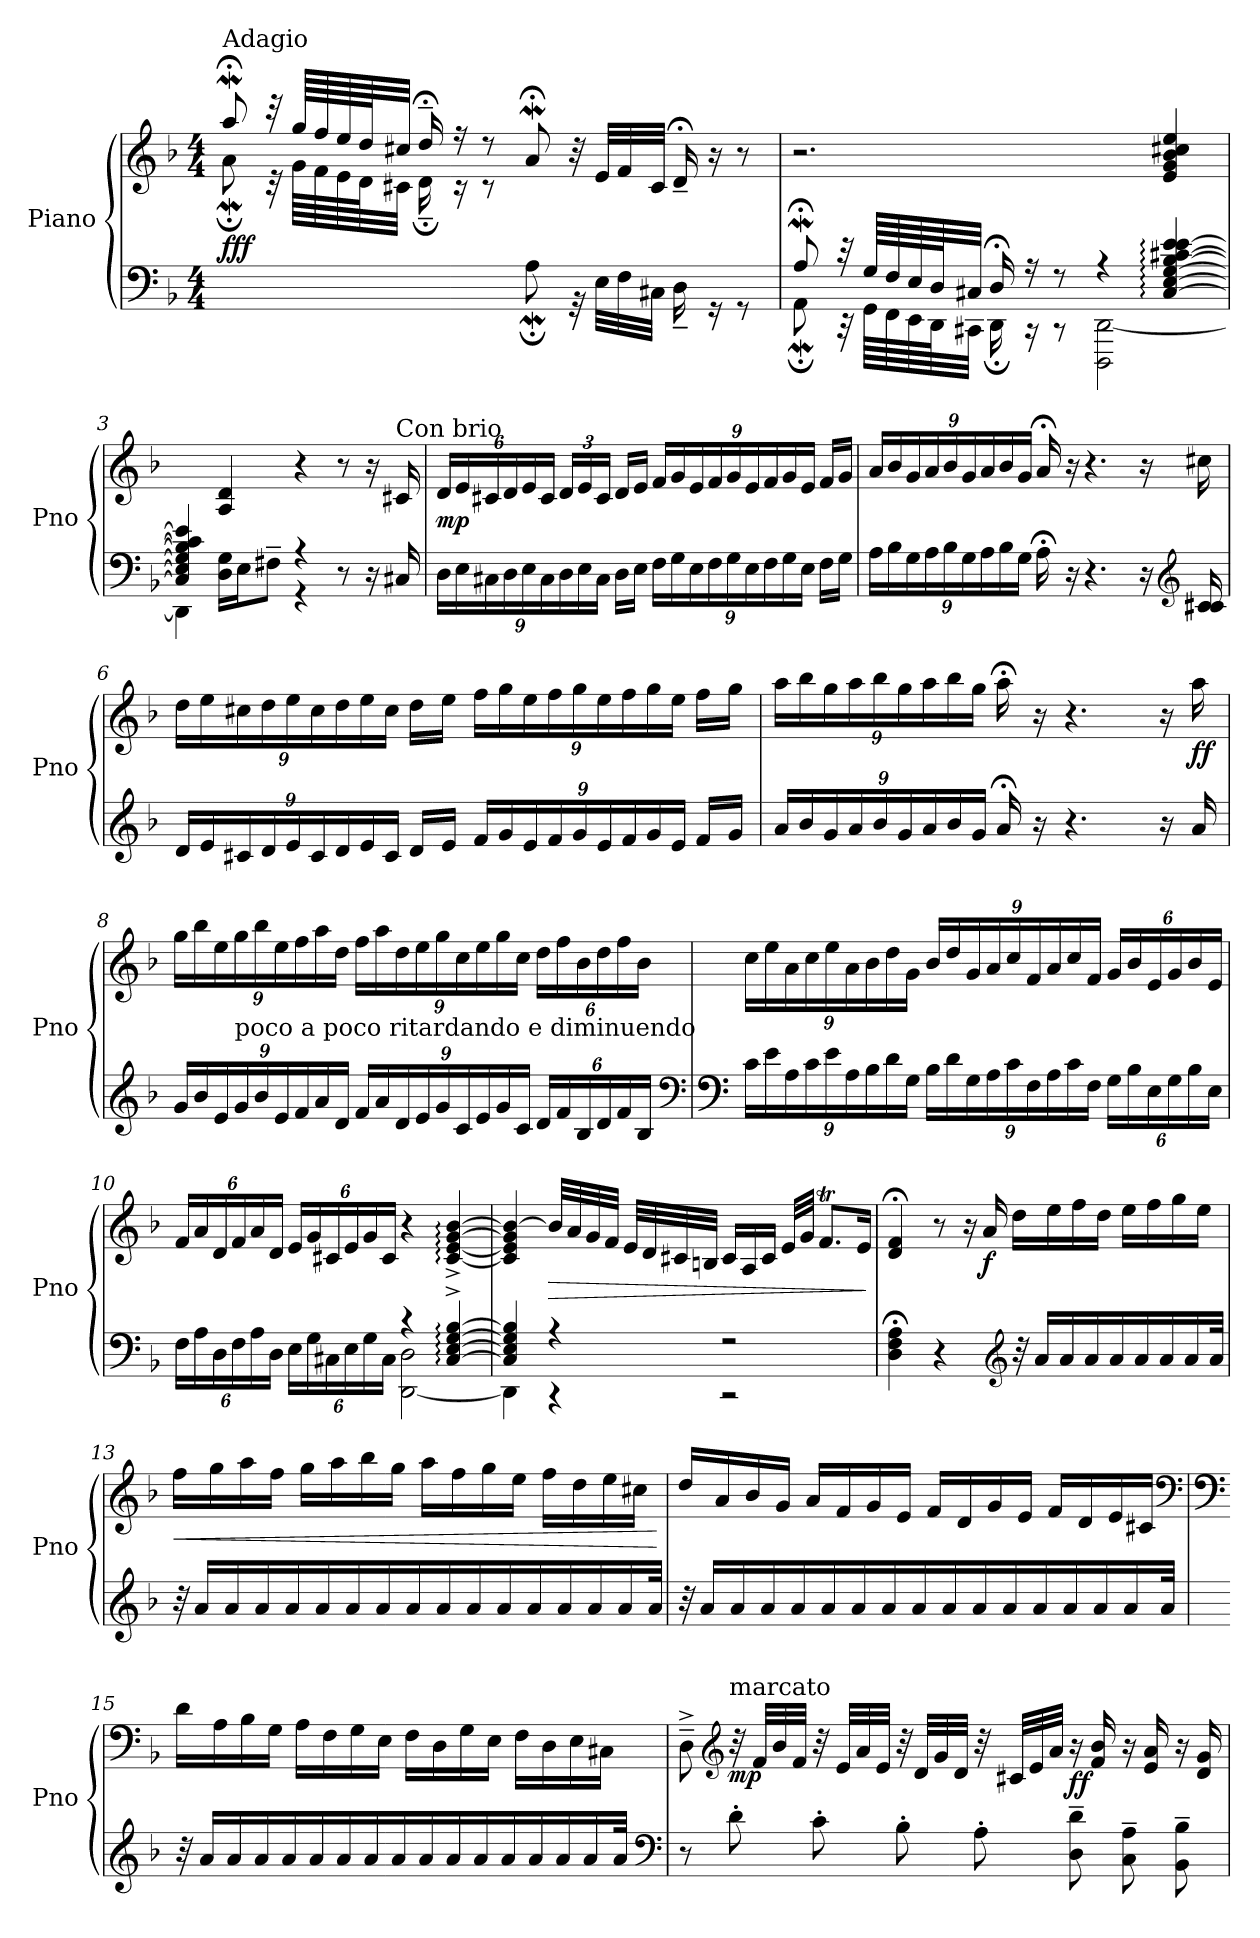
**kern	**kern	**dynam
*part1	*part1	*part1
*staff2	*staff1	*staff1/2
*I"Piano	*	*
*I'Pno	*	*
*clefF4	*clefG2	*
*k[b-]	*k[b-]	*
*F:	*F:	*
*M4/4	*M4/4	*
=1	=1	=1
*^	*^	*
!	!	!LO:TX:a:t=Adagio	!	!
!	!	!	!	!LO:DY:a=2
1ryy	2ryy	8aa;<W/	8a;W\	fff
.	.	32r	32r	.
.	.	64gg/LLLL	64g\LLLL	.
.	.	64ff/	64f\	.
.	.	64ee/	64e\	.
.	.	64dd/J	64d\J	.
.	.	32cc#X/JJJ	32c#X\JJJ	.
.	.	16dd;<~/	16d;~\	.
.	.	16r	16r	.
.	.	8r	8r	.
.	8A;<W\	8a;<W/	2ryy	.
.	32r	32r	.	.
.	32E\LLL	32e/LLL	.	.
.	32F\	32f/	.	.
.	32C#X\JJJ	32c#/JJJ	.	.
.	16D~\	16d;<~/	.	.
.	16r	16r	.	.
.	8r	8r	.	.
*	*	*v	*v	*
=2	=2	=2	=2
8A;<W/	8AA;W\	2.r	.
32r	32r	.	.
64G/LLLL	64GG\LLLL	.	.
64F/	64FF\	.	.
64E/	64EE\	.	.
64D/J	64DD\J	.	.
32C#X/JJJ	32CC#X\JJJ	.	.
16D;</	16DD;\	.	.
16r	16rCC	.	.
8r	8rCC	.	.
4r	2DDD\ [2DD\	.	.
[4C#/: [4E/: [4G/: [4B-/: [4c#X/: 4e/: [4e/:	.	4e/ 4g/ 4b-/ 4cc#X/ 4ee/	.
!!LO:LB:g=z
=3	=3	=3	=3
4C#/] 4E/] 4G/] 4B-/] 4c#/] 4e/]	4DD\]	4ryy	.
4ryy	16D\ 16G\LL	4A/ 4d/	.
.	16E\J	.	.
.	8F#X~\J	.	.
4r	4r	4r	.
4ryy	8r	8r	.
.	16r	16r	.
!	!	!LO:TX:a:t=Con brio	!
.	16C#X/	16c#X/	.
*v	*v	*	*
=4	=4	=4
*Xbrackettup	*Xbrackettup	*
*^	*	*
!	!	!	!LO:DY:b
*v	*v	*	*
24D\LL	24d/LL	mp
24E\	24e/	.
24C#X\	24c#X/	.
24D\	24d/	.
24E\	24e/	.
24C#\	24c#/JJ	.
24D\	24d/LL	.
24E\	24e/	.
24C#\JJ	24c#/JJ	.
16D\LL	16d/LL	.
16E\JJ	16e/JJ	.
24F\LL	24f/LL	.
24G\	24g/	.
24E\	24e/	.
24F\	24f/	.
24G\	24g/	.
24E\	24e/	.
24F\	24f/	.
24G\	24g/	.
24E\JJ	24e/JJ	.
16F\LL	16f/LL	.
16G\JJ	16g/JJ	.
!!LO:LB:g=z
=5	=5	=5
24A\LL	24a/LL	.
24B-\	24b-/	.
24G\	24g/	.
24A\	24a/	.
24B-\	24b-/	.
24G\	24g/	.
24A\	24a/	.
24B-\	24b-/	.
24G\JJ	24g/JJ	.
16A;<\	16a;</	.
16r	16r	.
4.r	4.r	.
16r	16r	.
*clefG2	*	*
16c#X/ 16c#/	16cc#X\	.
=6	=6	=6
24d/LL	24dd\LL	.
24e/	24ee\	.
24c#X/	24cc#X\	.
24d/	24dd\	.
24e/	24ee\	.
24c#/	24cc#\	.
24d/	24dd\	.
24e/	24ee\	.
24c#/JJ	24cc#\JJ	.
16d/LL	16dd\LL	.
16e/JJ	16ee\JJ	.
24f/LL	24ff\LL	.
24g/	24gg\	.
24e/	24ee\	.
24f/	24ff\	.
24g/	24gg\	.
24e/	24ee\	.
24f/	24ff\	.
24g/	24gg\	.
24e/JJ	24ee\JJ	.
16f/LL	16ff\LL	.
16g/JJ	16gg\JJ	.
!!LO:LB:g=z
=7	=7	=7
24a/LL	24aa\LL	.
24b-/	24bb-\	.
24g/	24gg\	.
24a/	24aa\	.
24b-/	24bb-\	.
24g/	24gg\	.
24a/	24aa\	.
24b-/	24bb-\	.
24g/JJ	24gg\JJ	.
16a;</	16aa;<\	.
16r	16r	.
4.r	4.r	.
16r	16r	.
!	!	!LO:DY:b
16a/	16aa\	ff
=8	=8	=8
24g/LL	24gg\LL	.
24b-/	24bb-\	.
24e/	24ee\	.
!	!LO:TX:b:t=poco a poco ritardando e diminuendo	!
24g/	24gg\	.
24b-/	24bb-\	.
24e/	24ee\	.
24f/	24ff\	.
24a/	24aa\	.
24d/JJ	24dd\JJ	.
24f/LL	24ff\LL	.
24a/	24aa\	.
24d/	24dd\	.
24e/	24ee\	.
24g/	24gg\	.
24c/	24cc\	.
24e/	24ee\	.
24g/	24gg\	.
24c/JJ	24cc\JJ	.
24d/LL	24dd\LL	.
24f/	24ff\	.
24B-/	24b-\	.
24d/	24dd\	.
24f/	24ff\	.
24B-/JJ	24b-\JJ	.
*clefF4	*	*
!!LO:LB:g=z
=9	=9	=9
*clefF4	*	*
24c\LL	24cc\LL	.
24e\	24ee\	.
24A\	24a\	.
24c\	24cc\	.
24e\	24ee\	.
24A\	24a\	.
24B-\	24b-\	.
24d\	24dd\	.
24G\JJ	24g\JJ	.
24B-\LL	24b-/LL	.
24d\	24dd/	.
24G\	24g/	.
24A\	24a/	.
24c\	24cc/	.
24F\	24f/	.
24A\	24a/	.
24c\	24cc/	.
24F\JJ	24f/JJ	.
24G\LL	24g/LL	.
24B-\	24b-/	.
24E\	24e/	.
24G\	24g/	.
24B-\	24b-/	.
24E\JJ	24e/JJ	.
=10	=10	=10
*^	*	*
24F\LL	2ryy	24f/LL	.
24A\	.	24a/	.
24D\	.	24d/	.
24F\	.	24f/	.
24A\	.	24a/	.
24D\JJ	.	24d/JJ	.
24E\LL	.	24e/LL	.
24G\	.	24g/	.
24C#X\	.	24c#X/	.
24E\	.	24e/	.
24G\	.	24g/	.
24C#\JJ	.	24c#/JJ	.
4rc	[2DD\ 2D\	4r	.
[4C#/:^ [4E/:^ [4G/:^ [4B-/:^	.	[4c#/:^ [4e/:^ [4g/:^ [4b-/:^	.
!!LO:PB:g=z
=11	=11	=11	=11
4C#/] 4E/] 4G/] 4B-/]	4DD\]	4c#/] 4e/] 4g/] 4b-/_	.
!	!	!	!LO:HP:b
4r	4r	32b-/LLL]	>
.	.	32a/	.
.	.	32g/	.
.	.	32f/JJJ	.
.	.	32e/LLL	.
.	.	32d/	.
.	.	32c#/	.
.	.	32Bn/JJJ	.
2r	2r	16c#/LL	.
.	.	16A/	.
.	.	16c#/JJ	.
.	.	32e/LLL	.
.	.	32g/JJJ	.
.	.	8.fT/L	.
.	.	16e/Jk	.
*v	*v	*	*
.	.	]
=12	=12	=12
4D\;< 4F\;< 4A\;<	4d/;< 4f/;<	.
4r	8r	.
.	16r	.
!	!	!LO:DY:b
.	16a/	f
*clefG2	*	*
32r	16dd\LL	.
16a/LL	.	.
.	16ee\	.
16a/	.	.
.	16ff\	.
16a/	.	.
.	16dd\JJ	.
16a/	.	.
.	16ee\LL	.
16a/	.	.
.	16ff\	.
16a/	.	.
.	16gg\	.
16a/	.	.
.	16ee\JJ	.
32a/JJk	.	.
!!LO:LB:g=z
=13	=13	=13
!	!	!LO:HP:b
32r	16ff\LL	<
16a/LL	.	.
.	16gg\	.
16a/	.	.
.	16aa\	.
16a/	.	.
.	16ff\JJ	.
16a/	.	.
.	16gg\LL	.
16a/	.	.
.	16aa\	.
16a/	.	.
.	16bb-\	.
16a/	.	.
.	16gg\JJ	.
16a/	.	.
.	16aa\LL	.
16a/	.	.
.	16ff\	.
16a/	.	.
.	16gg\	.
16a/	.	.
.	16ee\JJ	.
16a/	.	.
.	16ff\LL	.
16a/	.	.
.	16dd\	.
16a/	.	.
.	16ee\	.
16a/	.	.
.	16cc#X\JJ	.
32a/JJk	.	.
.	.	[
=14	=14	=14
32r	16dd/LL	.
16a/LL	.	.
.	16a/	.
16a/	.	.
.	16b-/	.
16a/	.	.
.	16g/JJ	.
16a/	.	.
.	16a/LL	.
16a/	.	.
.	16f/	.
16a/	.	.
.	16g/	.
16a/	.	.
.	16e/JJ	.
16a/	.	.
.	16f/LL	.
16a/	.	.
.	16d/	.
16a/	.	.
.	16g/	.
16a/	.	.
.	16e/JJ	.
16a/	.	.
.	16f/LL	.
16a/	.	.
.	16d/	.
16a/	.	.
.	16e/	.
16a/	.	.
.	16c#X/JJ	.
32a/JJk	.	.
*	*clefF4	*
!!LO:LB:g=z
=15	=15	=15
*	*clefF4	*
32r	16d\LL	.
16a/LL	.	.
.	16A\	.
16a/	.	.
.	16B-\	.
16a/	.	.
.	16G\JJ	.
16a/	.	.
.	16A\LL	.
16a/	.	.
.	16F\	.
16a/	.	.
.	16G\	.
16a/	.	.
.	16E\JJ	.
16a/	.	.
.	16F\LL	.
16a/	.	.
.	16D\	.
16a/	.	.
.	16G\	.
16a/	.	.
.	16E\JJ	.
16a/	.	.
.	16F\LL	.
16a/	.	.
.	16D\	.
16a/	.	.
.	16E\	.
16a/	.	.
.	16C#X\JJ	.
32a/JJk	.	.
*clefF4	*	*
=16	=16	=16
8r	8D~^\	.
*	*clefG2	*
!	!LO:TX:a:t=marcato	!
!	!	!LO:DY:b
8d'\	32r	mp
.	32f/LLL	.
.	32b-/	.
.	32f/JJJ	.
8c'\	32r	.
.	32e/LLL	.
.	32a/	.
.	32e/JJJ	.
8B-'\	32r	.
.	32d/LLL	.
.	32g/	.
.	32d/JJJ	.
8A'\	32r	.
.	32c#X/LLL	.
.	32e/	.
.	32a/JJJ	.
!	!	!LO:DY:b
8D\~ 8d\~	16r	ff
.	16f/ 16b-/	.
8C\~ 8A\~	16r	.
.	16e/ 16a/	.
8BB-\~ 8B-\~	16r	.
.	16d/ 16g/	.
=	=	=
*-	*-	*-
